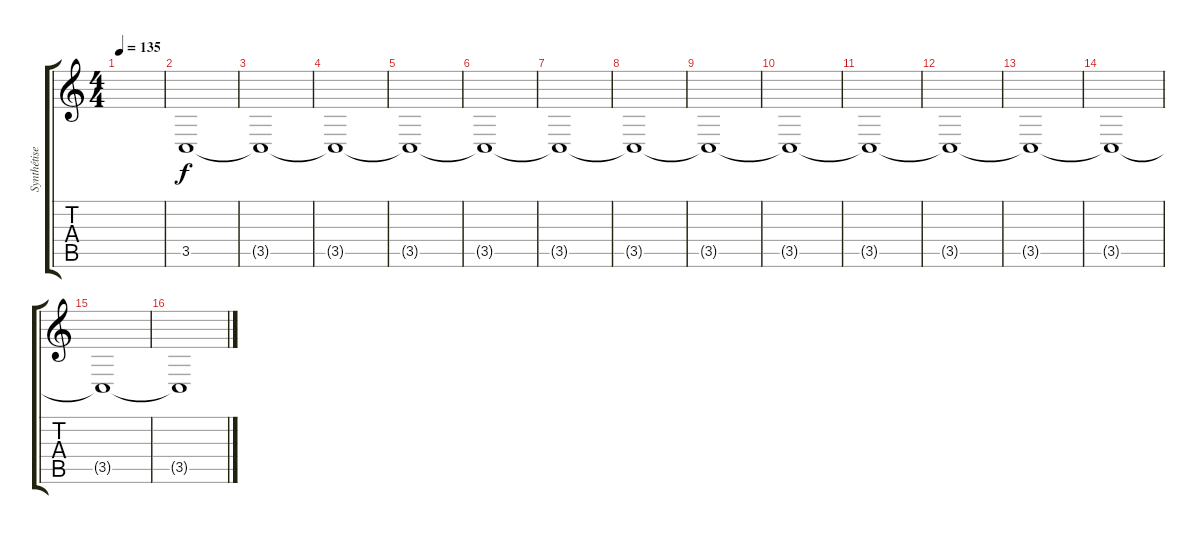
\track ("Synthétiseur" "Synthétise") {instrument stringensemble1}
\staff {score tabs}
\tuning (E4 B3 G3 D3 A2 E2) {hide}
\ts (4 4)
\tempo 135
\clef g2
\ks c
|
3.5.1 |
3.5{t}.1 |
3.5{t}.1 |
3.5{t}.1 |
3.5{t}.1 |
3.5{t}.1 |
3.5{t}.1 |
3.5{t}.1 |
3.5{t}.1 |
3.5{t}.1 |
3.5{t}.1 |
3.5{t}.1 |
3.5{t}.1 |
3.5{t}.1 |
3.5{t}.1
